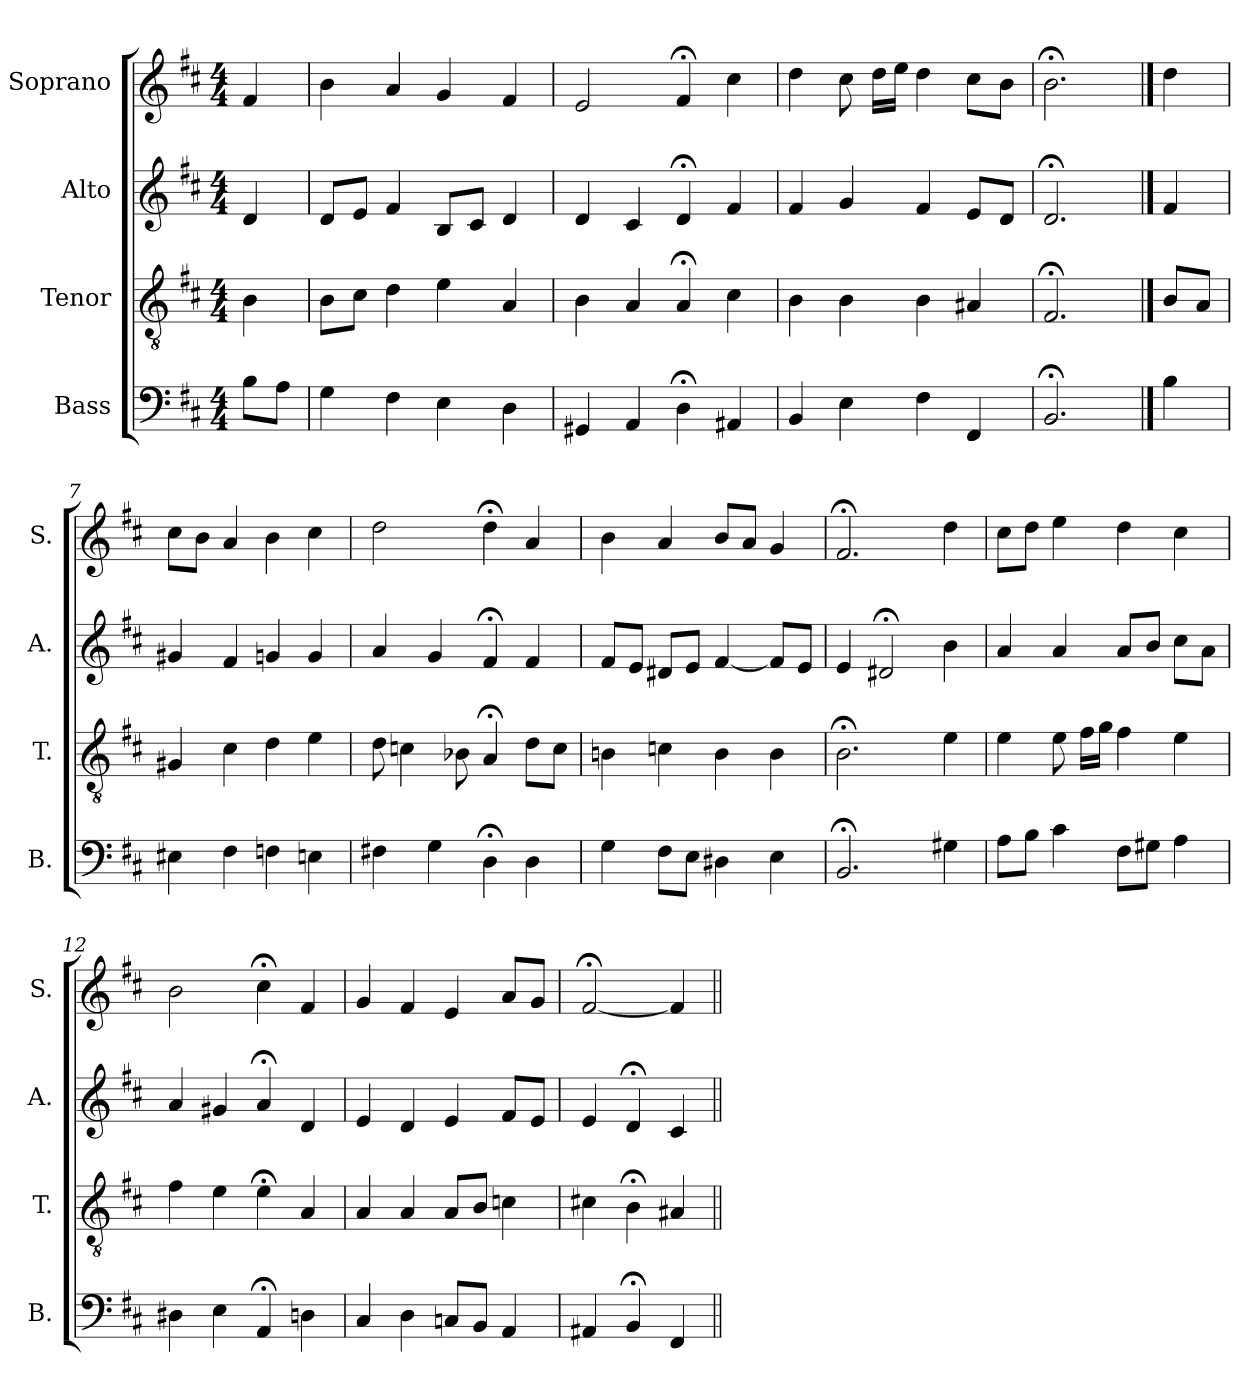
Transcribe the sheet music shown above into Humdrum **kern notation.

**kern	**kern	**kern	**kern
*part4	*part3	*part2	*part1
*staff4	*staff3	*staff2	*staff1
*I"Bass	*I"Tenor	*I"Alto	*I"Soprano
*I'B.	*I'T.	*I'A.	*I'S.
*clefF4	*clefGv2	*clefG2	*clefG2
*	*ITrd7c12	*	*
*k[f#c#]	*k[f#c#]	*k[f#c#]	*k[f#c#]
*D:	*D:	*D:	*D:
*M4/4	*M4/4	*M4/4	*M4/4
=1	=1	=1	=1
8B\L	4BB\	4d/	4f#/
8A\J	.	.	.
=2	=2	=2	=2
4G\	8BB\L	8d/L	4b\
.	8C#\J	8e/J	.
4F#\	4D\	4f#/	4a/
4E\	4E\	8B/L	4g/
.	.	8c#/J	.
4D\	4AA/	4d/	4f#/
=3	=3	=3	=3
4GG#X/	4BB\	4d/	2e/
4AA/	4AA/	4c#/	.
4D;<\	4AA;</	4d;</	4f#;</
4AA#X/	4C#\	4f#/	4cc#\
=4	=4	=4	=4
4BB/	4BB\	4f#/	4dd\
4E\	4BB\	4g/	8cc#\
.	.	.	16dd\LL
.	.	.	16ee\JJ
4F#\	4BB\	4f#/	4dd\
4FF#/	4AA#X/	8e/L	8cc#\L
.	.	8d/J	8b\J
=5	=5	=5	=5
2.BB;</	2.FF#;</	2.d;</	2.b;<\
==6	==6	==6	==6
4B\	8BB/L	4f#/	4dd\
.	8AA/J	.	.
!!LO:LB:g=z
=7	=7	=7	=7
4E#X\	4GG#X/	4g#X/	8cc#\L
.	.	.	8b\J
4F#\	4C#\	4f#/	4a/
4Fn\	4D\	4gn/	4b\
4En\	4E\	4g/	4cc#\
=8	=8	=8	=8
4F#X\	8D\	4a/	2dd\
.	4Cn\	.	.
4G\	.	4g/	.
.	8BB-X\	.	.
4D;<\	4AA;</	4f#;</	4dd;<\
4D\	8D\L	4f#/	4a/
.	8C\J	.	.
=9	=9	=9	=9
4G\	4BBn\	8f#/L	4b\
.	.	8e/J	.
8F#\L	4Cn\	8d#X/L	4a/
8E\J	.	8e/J	.
4D#X\	4BB\	[4f#/	8b/L
.	.	.	8a/J
4E\	4BB\	8f#/L]	4g/
.	.	8e/J	.
=10	=10	=10	=10
2.BB;</	2.BB;<\	4e/	2.f#;</
.	.	2d#X;</	.
4G#X\	4E\	4b\	4dd\
!!LO:PB:g=z
=11	=11	=11	=11
8A\L	4E\	4a/	8cc#\L
8B\J	.	.	8dd\J
4c#\	8E\	4a/	4ee\
.	16F#\LL	.	.
.	16G\JJ	.	.
8F#\L	4F#\	8a/L	4dd\
8G#X\J	.	8b/J	.
4A\	4E\	8cc#\L	4cc#\
.	.	8a\J	.
=12	=12	=12	=12
4D#X\	4F#\	4a/	2b\
4E\	4E\	4g#X/	.
4AA;</	4E;<\	4a;</	4cc#;<\
4Dn\	4AA/	4d/	4f#/
=13	=13	=13	=13
4C#/	4AA/	4e/	4g/
4D\	4AA/	4d/	4f#/
8Cn/L	8AA/L	4e/	4e/
8BB/J	8BB/J	.	.
4AA/	4Cn\	8f#/L	8a/L
.	.	8e/J	8g/J
=14	=14	=14	=14
4AA#X/	4C#X\	4e/	[2f#;</
4BB;</	4BB;<\	4d;</	.
4FF#/	4AA#X/	4c#/	4f#/]
=||	=||	=||	=||
*-	*-	*-	*-
